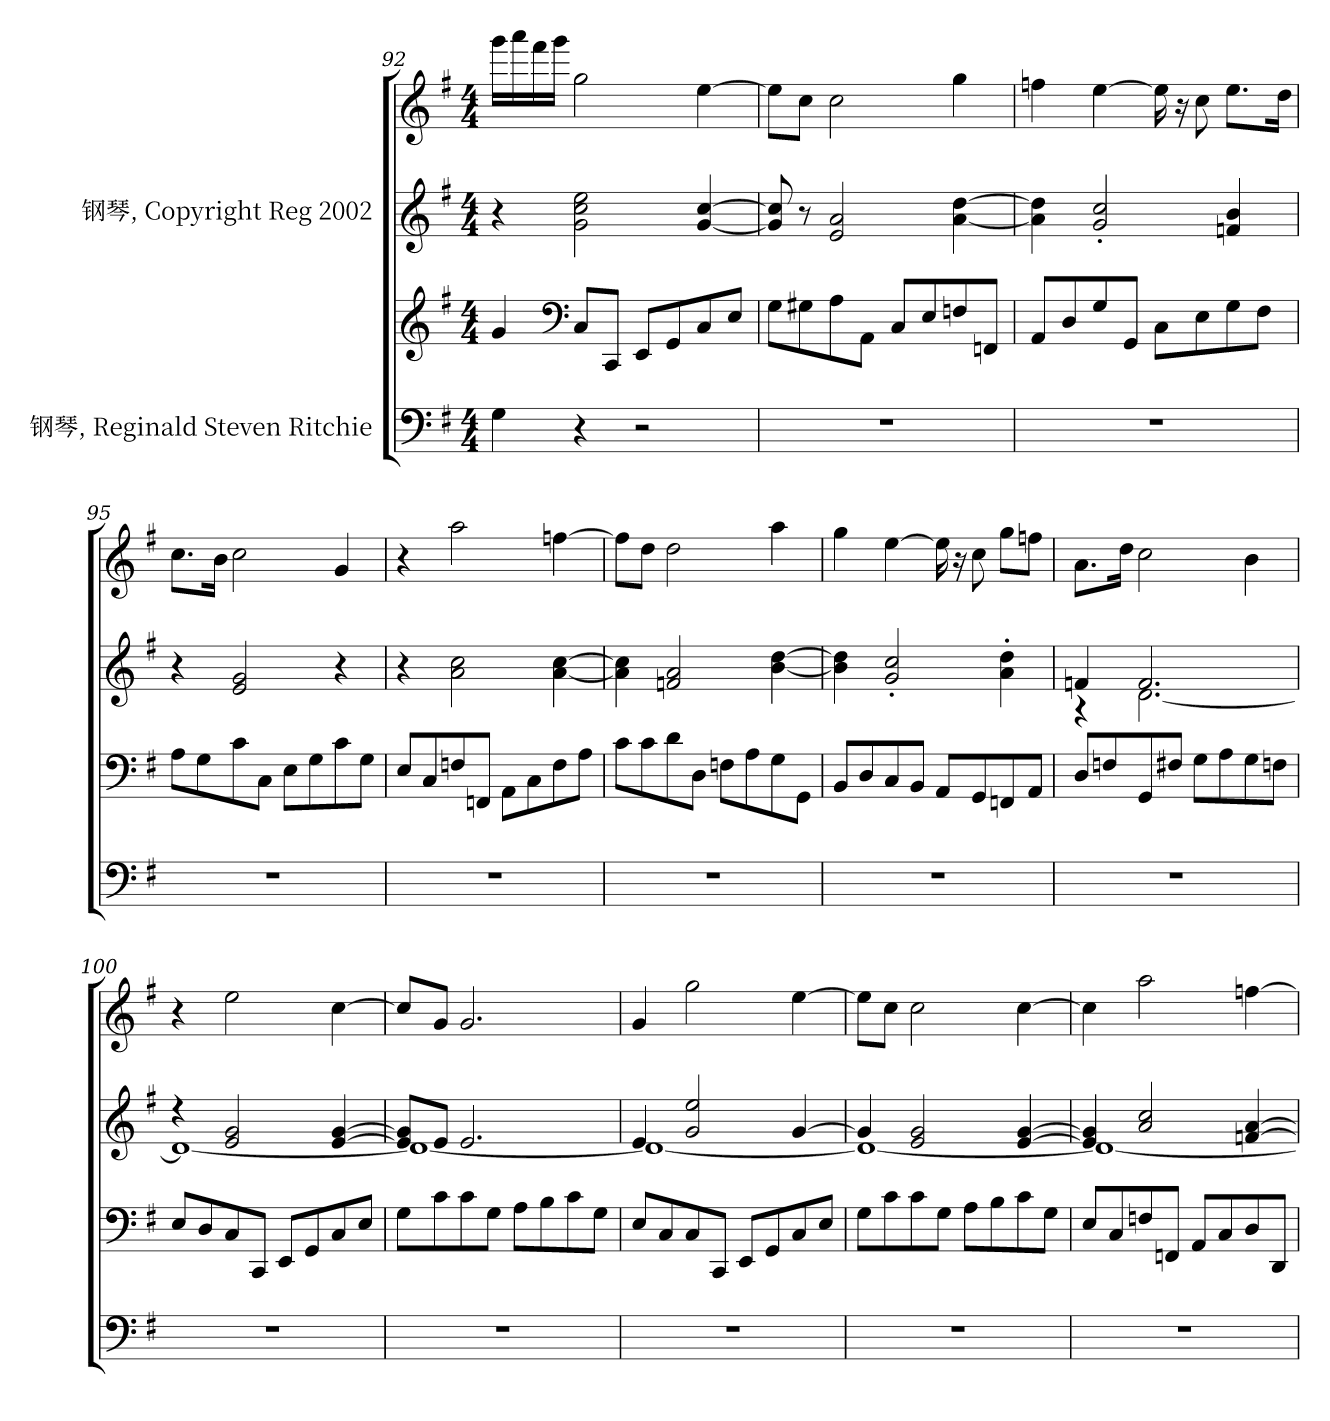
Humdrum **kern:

**kern	**kern	**kern	**kern
*part2	*part2	*part1	*part1
*staff4	*staff3	*staff2	*staff1
*I"钢琴, Reginald Steven Ritchie	*	*I"钢琴, Copyright Reg 2002	*
!!LO:LB:g=z
*clefF4	*clefG2	*clefG2	*clefG2
*k[f#]	*k[f#]	*k[f#]	*k[f#]
*M4/4	*M4/4	*M4/4	*M4/4
=92	=92	=92	=92
4G\	4g/	4r	16ggg\LL
.	.	.	16aaa\
.	.	.	16fff#\
.	.	.	16ggg\JJ
*	*clefF4	*	*
4r	8C/L	2g\ 2cc\ 2ee\	2gg\
.	8CC/J	.	.
2r	8EE/L	.	.
.	8GG/	.	.
.	8C/	[4g/ [4cc/	[4ee\
.	8E/J	.	.
=93	=93	=93	=93
1r	8G\L	8g/] 8cc/]	8ee\L]
.	8G#X\	8r	8cc\J
.	8A\	2e/ 2a/	2cc\
.	8AA\J	.	.
.	8C/L	.	.
.	8E/	.	.
.	8Fn/	[4a\ [4dd\	4gg\
.	8FFn/J	.	.
=94	=94	=94	=94
1r	8AA/L	4a\] 4dd\]	4ffn\
.	8D/	.	.
.	8G/	2g/' 2cc/'	[4ee\
.	8GG/J	.	.
.	8C\L	.	16ee\]
.	.	.	16r
.	8E\	.	8cc\
.	8G\	4fn/ 4b/	8.ee\L
.	8F#\J	.	.
.	.	.	16dd\Jk
=95	=95	=95	=95
1r	8A\L	4r	8.cc\L
.	8G\	.	.
.	.	.	16b\Jk
.	8c\	2e/ 2g/	2cc\
.	8C\J	.	.
.	8E\L	.	.
.	8G\	.	.
.	8c\	4r	4g/
.	8G\J	.	.
!!LO:LB:g=z
=96	=96	=96	=96
1r	8E/L	4r	4r
.	8C/	.	.
.	8Fn/	2a\ 2cc\	2aa\
.	8FFn/J	.	.
.	8AA\L	.	.
.	8C\	.	.
.	8F\	[4a\ [4cc\	[4ffn\
.	8A\J	.	.
=97	=97	=97	=97
1r	8c\L	4a\] 4cc\]	8ff\L]
.	8c\	.	8dd\J
.	8d\	2fn/ 2a/	2dd\
.	8D\J	.	.
.	8Fn\L	.	.
.	8A\	.	.
.	8G\	[4b\ [4dd\	4aa\
.	8GG\J	.	.
=98	=98	=98	=98
1r	8BB/L	4b\] 4dd\]	4gg\
.	8D/	.	.
.	8C/	2g/' 2cc/'	[4ee\
.	8BB/J	.	.
.	8AA/L	.	16ee\]
.	.	.	16r
.	8GG/	.	8cc\
.	8FFn/	4a\' 4dd\'	8gg\L
.	8AA/J	.	8ffn\J
=99	=99	=99	=99
*	*	*^	*
1r	8D/L	4fn/	4r	8.a\L
.	8Fn/	.	.	.
.	.	.	.	16dd\Jk
.	8GG/	2.f/	[2.d\	2cc\
.	8F#X/J	.	.	.
.	8G\L	.	.	.
.	8A\	.	.	.
.	8G\	.	.	4b\
.	8Fn\J	.	.	.
!!LO:PB:g=z
=100	=100	=100	=100	=100
1r	8E/L	4r	1d_	4r
.	8D/	.	.	.
.	8C/	2e/ 2g/	.	2ee\
.	8CC/J	.	.	.
.	8EE/L	.	.	.
.	8GG/	.	.	.
.	8C/	[4e/ [4g/	.	[4cc\
.	8E/J	.	.	.
=101	=101	=101	=101	=101
1r	8G\L	8e/] 8g/]L	1d_	8cc/L]
.	8c\	8e/J	.	8g/J
.	8c\	2.e/	.	2.g/
.	8G\J	.	.	.
.	8A\L	.	.	.
.	8B\	.	.	.
.	8c\	.	.	.
.	8G\J	.	.	.
=102	=102	=102	=102	=102
1r	8E/L	4e/	1d_	4g/
.	8C/	.	.	.
.	8C/	2g/ 2ee/	.	2gg\
.	8CC/J	.	.	.
.	8EE/L	.	.	.
.	8GG/	.	.	.
.	8C/	[4g/	.	[4ee\
.	8E/J	.	.	.
=103	=103	=103	=103	=103
1r	8G\L	4g/]	1d_	8ee\L]
.	8c\	.	.	8cc\J
.	8c\	2e/ 2g/	.	2cc\
.	8G\J	.	.	.
.	8A\L	.	.	.
.	8B\	.	.	.
.	8c\	[4e/ [4g/	.	[4cc\
.	8G\J	.	.	.
!!LO:LB:g=z
=104	=104	=104	=104	=104
1r	8E/L	4e/] 4g/]	1d_	4cc\]
.	8C/	.	.	.
.	8Fn/	2a/ 2cc/	.	2aa\
.	8FFn/J	.	.	.
.	8AA/L	.	.	.
.	8C/	.	.	.
.	8D/	[4fn/ [4a/	.	[4ffn\
.	8DD/J	.	.	.
*	*	*v	*v	*
=	=	=	=
*-	*-	*-	*-
